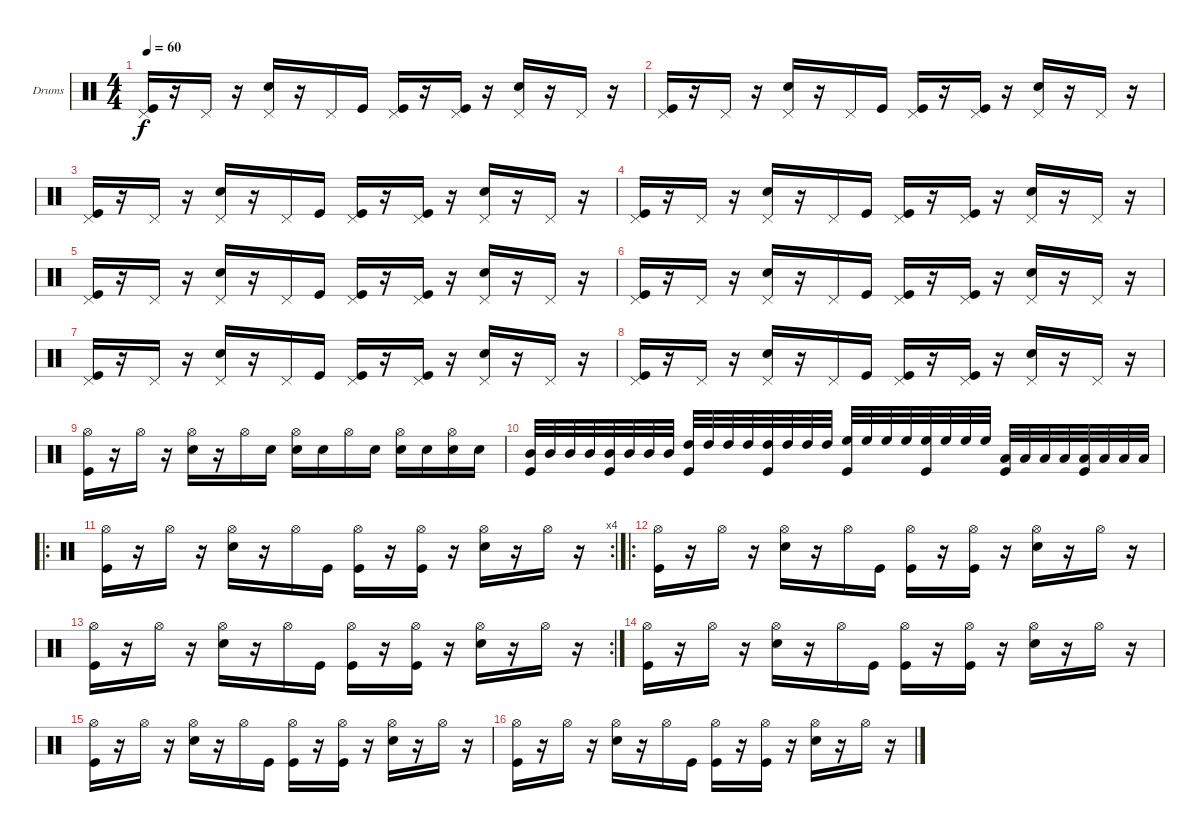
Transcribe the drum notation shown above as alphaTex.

\bracketExtendMode groupsimilarinstruments
\firstSystemTrackNameOrientation horizontal
\otherSystemsTrackNameOrientation horizontal
\track ("Drumkit" "Drums") {instrument percussion}
\staff {score}
\articulation defaults
\ts (4 4)
\tempo 60
\clef neutral
\ks c
("Pedal Hi-Hat (hit)" "Kick (hit)").16{dy f} r.16 "Pedal Hi-Hat (hit)".16 r.16 ("Pedal Hi-Hat (hit)" "Snare (hit) 2").16 r.16 "Pedal Hi-Hat (hit)".16 "Kick (hit)".16 ("Pedal Hi-Hat (hit)" "Kick (hit)").16 r.16 ("Pedal Hi-Hat (hit)" "Kick (hit)").16 r.16 ("Pedal Hi-Hat (hit)" "Snare (hit) 2").16 r.16 "Pedal Hi-Hat (hit)".16 r.16 |
("Pedal Hi-Hat (hit)" "Kick (hit)").16 r.16 "Pedal Hi-Hat (hit)".16 r.16 ("Pedal Hi-Hat (hit)" "Snare (hit) 2").16 r.16 "Pedal Hi-Hat (hit)".16 "Kick (hit)".16 ("Pedal Hi-Hat (hit)" "Kick (hit)").16 r.16 ("Pedal Hi-Hat (hit)" "Kick (hit)").16 r.16 ("Pedal Hi-Hat (hit)" "Snare (hit) 2").16 r.16 "Pedal Hi-Hat (hit)".16 r.16 |
("Pedal Hi-Hat (hit)" "Kick (hit)").16 r.16 "Pedal Hi-Hat (hit)".16 r.16 ("Pedal Hi-Hat (hit)" "Snare (hit) 2").16 r.16 "Pedal Hi-Hat (hit)".16 "Kick (hit)".16 ("Pedal Hi-Hat (hit)" "Kick (hit)").16 r.16 ("Pedal Hi-Hat (hit)" "Kick (hit)").16 r.16 ("Pedal Hi-Hat (hit)" "Snare (hit) 2").16 r.16 "Pedal Hi-Hat (hit)".16 r.16 |
("Pedal Hi-Hat (hit)" "Kick (hit)").16 r.16 "Pedal Hi-Hat (hit)".16 r.16 ("Pedal Hi-Hat (hit)" "Snare (hit) 2").16 r.16 "Pedal Hi-Hat (hit)".16 "Kick (hit)".16 ("Pedal Hi-Hat (hit)" "Kick (hit)").16 r.16 ("Pedal Hi-Hat (hit)" "Kick (hit)").16 r.16 ("Pedal Hi-Hat (hit)" "Snare (hit) 2").16 r.16 "Pedal Hi-Hat (hit)".16 r.16 |
("Pedal Hi-Hat (hit)" "Kick (hit)").16 r.16 "Pedal Hi-Hat (hit)".16 r.16 ("Pedal Hi-Hat (hit)" "Snare (hit) 2").16 r.16 "Pedal Hi-Hat (hit)".16 "Kick (hit)".16 ("Pedal Hi-Hat (hit)" "Kick (hit)").16 r.16 ("Pedal Hi-Hat (hit)" "Kick (hit)").16 r.16 ("Pedal Hi-Hat (hit)" "Snare (hit) 2").16 r.16 "Pedal Hi-Hat (hit)".16 r.16 |
("Pedal Hi-Hat (hit)" "Kick (hit)").16 r.16 "Pedal Hi-Hat (hit)".16 r.16 ("Pedal Hi-Hat (hit)" "Snare (hit) 2").16 r.16 "Pedal Hi-Hat (hit)".16 "Kick (hit)".16 ("Pedal Hi-Hat (hit)" "Kick (hit)").16 r.16 ("Pedal Hi-Hat (hit)" "Kick (hit)").16 r.16 ("Pedal Hi-Hat (hit)" "Snare (hit) 2").16 r.16 "Pedal Hi-Hat (hit)".16 r.16 |
("Pedal Hi-Hat (hit)" "Kick (hit)").16 r.16 "Pedal Hi-Hat (hit)".16 r.16 ("Pedal Hi-Hat (hit)" "Snare (hit) 2").16 r.16 "Pedal Hi-Hat (hit)".16 "Kick (hit)".16 ("Pedal Hi-Hat (hit)" "Kick (hit)").16 r.16 ("Pedal Hi-Hat (hit)" "Kick (hit)").16 r.16 ("Pedal Hi-Hat (hit)" "Snare (hit) 2").16 r.16 "Pedal Hi-Hat (hit)".16 r.16 |
("Pedal Hi-Hat (hit)" "Kick (hit)").16 r.16 "Pedal Hi-Hat (hit)".16 r.16 ("Pedal Hi-Hat (hit)" "Snare (hit) 2").16 r.16 "Pedal Hi-Hat (hit)".16 "Kick (hit)".16 ("Pedal Hi-Hat (hit)" "Kick (hit)").16 r.16 ("Pedal Hi-Hat (hit)" "Kick (hit)").16 r.16 ("Pedal Hi-Hat (hit)" "Snare (hit) 2").16 r.16 "Pedal Hi-Hat (hit)".16 r.16 |
("Hi-Hat (open)" "Kick (hit)").16 r.16 "Hi-Hat (open)".16 r.16 ("Hi-Hat (open)" "Snare (hit) 2").16 r.16 "Hi-Hat (open)".16 "Snare (hit) 2".16 ("Hi-Hat (open)" "Snare (hit) 2").16 "Snare (hit) 2".16 "Hi-Hat (open)".16 "Snare (hit) 2".16 ("Hi-Hat (open)" "Snare (hit) 2").16 "Snare (hit) 2".16 ("Hi-Hat (open)" "Snare (hit) 2").16 "Snare (hit) 2".16 |
("Mid Tom (hit)" "Kick (hit)").32 "Mid Tom (hit)".32 "Mid Tom (hit)".32 "Mid Tom (hit)".32 ("Mid Tom (hit)" "Kick (hit)").32 "Mid Tom (hit)".32 "Mid Tom (hit)".32 "Mid Tom (hit)".32 ("High Tom (hit)" "Kick (hit)").32 "High Tom (hit)".32 "High Tom (hit)".32 "High Tom (hit)".32 ("High Tom (hit)" "Kick (hit)").32 "High Tom (hit)".32 "High Tom (hit)".32 "High Tom (hit)".32 ("High Floor Tom (hit)" "Kick (hit)").32 "High Floor Tom (hit)".32 "High Floor Tom (hit)".32 "High Floor Tom (hit)".32 ("High Floor Tom (hit)" "Kick (hit)").32 "High Floor Tom (hit)".32 "High Floor Tom (hit)".32 "High Floor Tom (hit)".32 ("Low Tom (hit)" "Kick (hit)").32 "Low Tom (hit)".32 "Low Tom (hit)".32 "Low Tom (hit)".32 ("Low Tom (hit)" "Kick (hit)").32 "Low Tom (hit)".32 "Low Tom (hit)".32 "Low Tom (hit)".32 |
\ro
\rc 4
("Hi-Hat (open)" "Kick (hit)").16 r.16 "Hi-Hat (open)".16 r.16 ("Hi-Hat (open)" "Snare (hit) 2").16 r.16 "Hi-Hat (open)".16 "Kick (hit)".16 ("Hi-Hat (open)" "Kick (hit)").16 r.16 ("Hi-Hat (open)" "Kick (hit)").16 r.16 ("Hi-Hat (open)" "Snare (hit) 2").16 r.16 "Hi-Hat (open)".16 r.16 |
\ro
("Hi-Hat (open)" "Kick (hit)").16 r.16 "Hi-Hat (open)".16 r.16 ("Hi-Hat (open)" "Snare (hit) 2").16 r.16 "Hi-Hat (open)".16 "Kick (hit)".16 ("Hi-Hat (open)" "Kick (hit)").16 r.16 ("Hi-Hat (open)" "Kick (hit)").16 r.16 ("Hi-Hat (open)" "Snare (hit) 2").16 r.16 "Hi-Hat (open)".16 r.16 |
\rc 2
("Hi-Hat (open)" "Kick (hit)").16 r.16 "Hi-Hat (open)".16 r.16 ("Hi-Hat (open)" "Snare (hit) 2").16 r.16 "Hi-Hat (open)".16 "Kick (hit)".16 ("Hi-Hat (open)" "Kick (hit)").16 r.16 ("Hi-Hat (open)" "Kick (hit)").16 r.16 ("Hi-Hat (open)" "Snare (hit) 2").16 r.16 "Hi-Hat (open)".16 r.16 |
("Hi-Hat (open)" "Kick (hit)").16 r.16 "Hi-Hat (open)".16 r.16 ("Hi-Hat (open)" "Snare (hit) 2").16 r.16 "Hi-Hat (open)".16 "Kick (hit)".16 ("Hi-Hat (open)" "Kick (hit)").16 r.16 ("Hi-Hat (open)" "Kick (hit)").16 r.16 ("Hi-Hat (open)" "Snare (hit) 2").16 r.16 "Hi-Hat (open)".16 r.16 |
("Hi-Hat (open)" "Kick (hit)").16 r.16 "Hi-Hat (open)".16 r.16 ("Hi-Hat (open)" "Snare (hit) 2").16 r.16 "Hi-Hat (open)".16 "Kick (hit)".16 ("Hi-Hat (open)" "Kick (hit)").16 r.16 ("Hi-Hat (open)" "Kick (hit)").16 r.16 ("Hi-Hat (open)" "Snare (hit) 2").16 r.16 "Hi-Hat (open)".16 r.16 |
("Hi-Hat (open)" "Kick (hit)").16 r.16 "Hi-Hat (open)".16 r.16 ("Hi-Hat (open)" "Snare (hit) 2").16 r.16 "Hi-Hat (open)".16 "Kick (hit)".16 ("Hi-Hat (open)" "Kick (hit)").16 r.16 ("Hi-Hat (open)" "Kick (hit)").16 r.16 ("Hi-Hat (open)" "Snare (hit) 2").16 r.16 "Hi-Hat (open)".16 r.16
